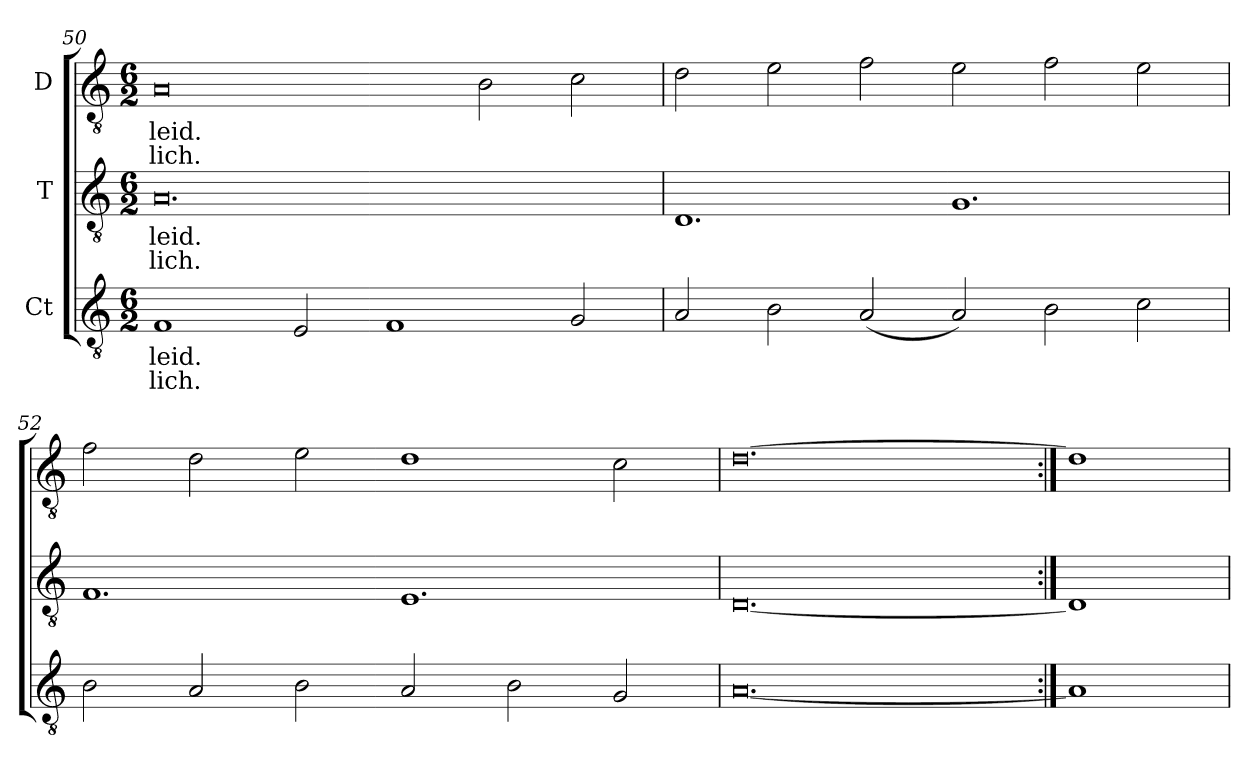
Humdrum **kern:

**kern	**text	**text	**kern	**text	**text	**kern	**text	**text
*part3	*part3	*part3	*part2	*part2	*part2	*part1	*part1	*part1
*staff3	*staff3	*staff3	*staff2	*staff2	*staff2	*staff1	*staff1	*staff1
*I"Ct	*	*	*I"T	*	*	*I"D	*	*
!!LO:LB:g=z
*clefGv2	*	*	*clefGv2	*	*	*clefGv2	*	*
*ITrd7c12	*	*	*ITrd7c12	*	*	*ITrd7c12	*	*
*k[]	*	*	*k[]	*	*	*k[]	*	*
*C:	*	*	*C:	*	*	*C:	*	*
*M6/2	*	*	*M6/2	*	*	*M6/2	*	*
=50	=50	=50	=50	=50	=50	=50	=50	=50
!	!LO:LY:b:color=#000000	!LO:LY:b:color=#000000	!	!	!	!	!	!
!	!	!	!	!LO:LY:b:color=#000000	!LO:LY:b:color=#000000	!	!	!
!	!	!	!	!	!	!	!LO:LY:b:color=#000000	!LO:LY:b:color=#000000
1FFi/	leid.	-lich.	0.AAi/	leid.	-lich.	0AAi/	leid.	lich.
2EEi/	.	.	.	.	.	.	.	.
1FFi/	.	.	.	.	.	.	.	.
.	.	.	.	.	.	2BBi\	.	.
2GGi/	.	.	.	.	.	2Ci\	.	.
=51	=51	=51	=51	=51	=51	=51	=51	=51
2AAi/	.	.	1.DDi/	.	.	2Di\	.	.
2BBi\	.	.	.	.	.	2Ei\	.	.
(2AAi/	.	.	.	.	.	2Fi\	.	.
2AAi/)	.	.	1.GGi/	.	.	2Ei\	.	.
2BBi\	.	.	.	.	.	2Fi\	.	.
2Ci\	.	.	.	.	.	2Ei\	.	.
=52	=52	=52	=52	=52	=52	=52	=52	=52
2BBi\	.	.	1.FFi/	.	.	2Fi\	.	.
2AAi/	.	.	.	.	.	2Di\	.	.
2BBi\	.	.	.	.	.	2Ei\	.	.
2AAi/	.	.	1.EEi/	.	.	1Di\	.	.
2BBi\	.	.	.	.	.	.	.	.
2GGi/	.	.	.	.	.	2Ci\	.	.
=53	=53	=53	=53	=53	=53	=53	=53	=53
[0.AAi/	.	.	[0.DDi/	.	.	[0.Di\	.	.
=54:|!	=54:|!	=54:|!	=54:|!	=54:|!	=54:|!	=54:|!	=54:|!	=54:|!
1AAi/]	.	.	1DDi/]	.	.	1Di\]	.	.
=	=	=	=	=	=	=	=	=
*-	*-	*-	*-	*-	*-	*-	*-	*-
